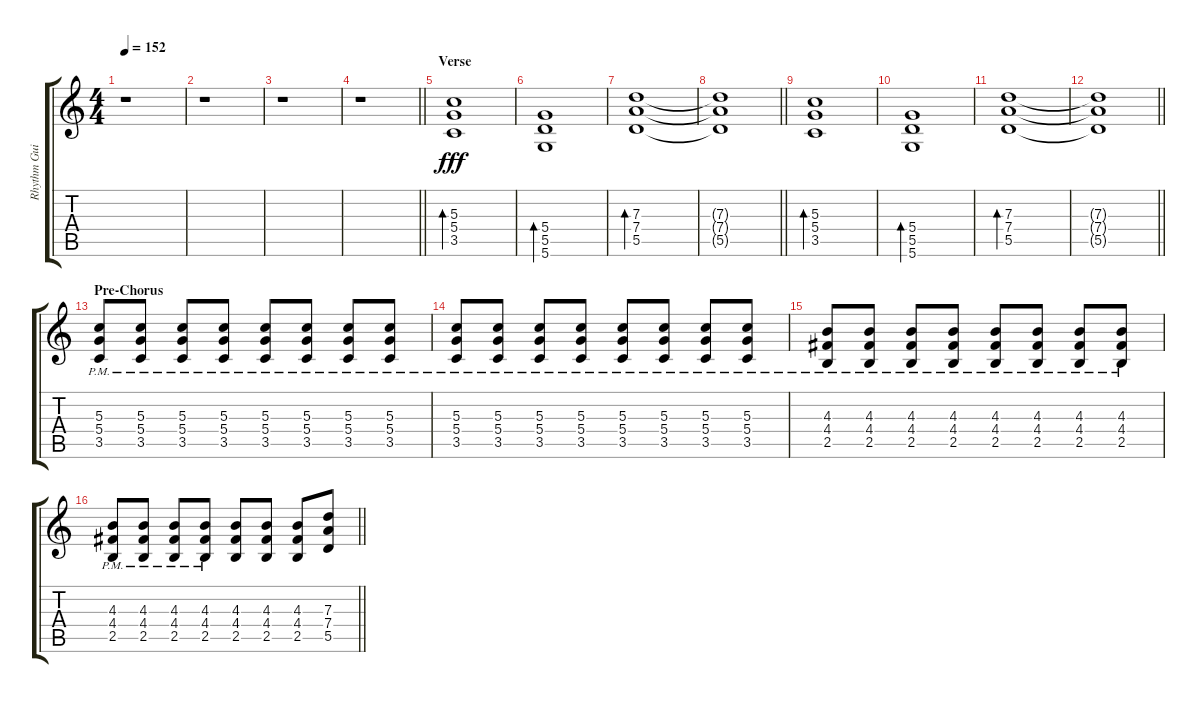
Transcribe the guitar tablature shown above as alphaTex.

\track ("Rhythm Guitar" "Rhythm Gui") {instrument overdrivenguitar}
\staff {score tabs}
\tuning (E4 B3 G3 D3 A2 D2) {hide}
\ts (4 4)
\tempo 152
\clef g2
\ks c
r.1{dy fff} |
r.1 |
r.1 |
\barLineRight lightlight
r.1 |
\section ("" "Verse")
(5.3 5.4 3.5).1{bd 120} |
(5.4 5.5 5.6).1{bd 120} |
(7.3 7.4 5.5).1{bd 120} |
\barLineRight lightlight
(7.3{t} 7.4{t} 5.5{t}).1 |
(5.3 5.4 3.5).1{bd 120} |
(5.4 5.5 5.6).1{bd 120} |
(7.3 7.4 5.5).1{bd 120} |
\barLineRight lightlight
(7.3{t} 7.4{t} 5.5{t}).1 |
\section ("" "Pre-Chorus")
(5.3{pm} 5.4{pm} 3.5{pm}).8 (5.3{pm} 5.4{pm} 3.5{pm}).8 (5.3{pm} 5.4{pm} 3.5{pm}).8 (5.3{pm} 5.4{pm} 3.5{pm}).8 (5.3{pm} 5.4{pm} 3.5{pm}).8 (5.3{pm} 5.4{pm} 3.5{pm}).8 (5.3{pm} 5.4{pm} 3.5{pm}).8 (5.3{pm} 5.4{pm} 3.5{pm}).8 |
(5.3{pm} 5.4{pm} 3.5{pm}).8 (5.3{pm} 5.4{pm} 3.5{pm}).8 (5.3{pm} 5.4{pm} 3.5{pm}).8 (5.3{pm} 5.4{pm} 3.5{pm}).8 (5.3{pm} 5.4{pm} 3.5{pm}).8 (5.3{pm} 5.4{pm} 3.5{pm}).8 (5.3{pm} 5.4{pm} 3.5{pm}).8 (5.3{pm} 5.4{pm} 3.5{pm}).8 |
(4.3{pm} 4.4{pm} 2.5{pm}).8 (4.3{pm} 4.4{pm} 2.5{pm}).8 (4.3{pm} 4.4{pm} 2.5{pm}).8 (4.3{pm} 4.4{pm} 2.5{pm}).8 (4.3{pm} 4.4{pm} 2.5{pm}).8 (4.3{pm} 4.4{pm} 2.5{pm}).8 (4.3{pm} 4.4{pm} 2.5{pm}).8 (4.3{pm} 4.4{pm} 2.5{pm}).8 |
\barLineRight lightlight
(4.3{pm} 4.4{pm} 2.5).8 (4.3{pm} 4.4{pm} 2.5).8 (4.3{pm} 4.4 2.5).8 (4.3{pm} 4.4 2.5).8 (4.3 4.4 2.5).8 (4.3 4.4 2.5).8 (4.3 4.4 2.5).8 (7.3 7.4 5.5).8
